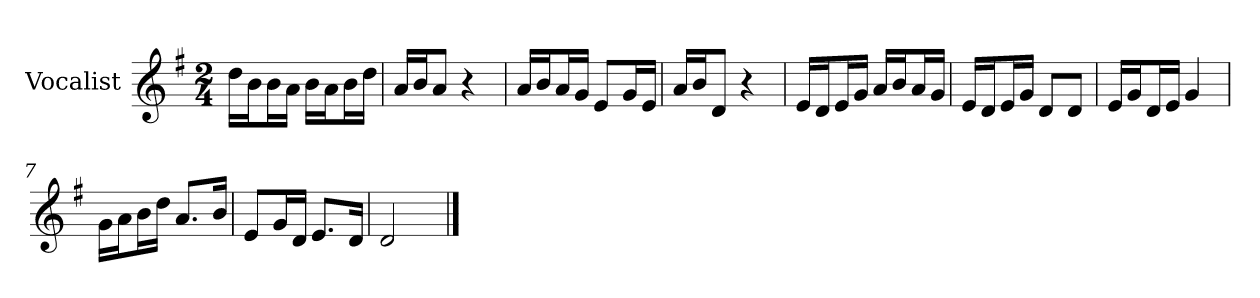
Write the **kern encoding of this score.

**kern
*part1
*staff1
*I"Vocalist
*k[f#]
*G:
*M2/4
=
16ddLL
16bJ
16bL
16aJJ
16bLL
16aJ
16bL
16ddJJ
=1
16aLL
16bJ
8aJ
4r
=2
16aLL
16bJ
16aL
16gJJ
8eL
16gL
16eJJ
=3
16aLL
16bJ
8dJ
4r
=4
16eLL
16dJ
16eL
16gJJ
16aLL
16bJ
16aL
16gJJ
=5
16eLL
16dJ
16eL
16gJJ
8dL
8dJ
=6
16eLL
16gJ
16dL
16eJJ
4g
=7
16gLL
16aJ
16bL
16ddJJ
8.aL
16bJk
=8
8eL
16gL
16dJJ
8.eL
16dJk
=9
2d
==
*-
